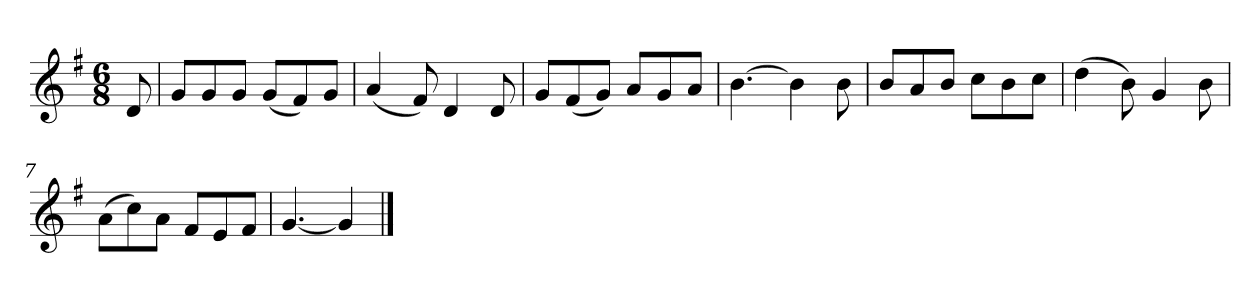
**kern
*part1
*staff1
*k[f#]
*M6/8
*MM119
=
8d
=1
8gL
8g
8gJ
(8gL
8f#)
8gJ
=2
(4a
8f#)
4d
8d
=3
8gL
(8f#
8gJ)
8aL
8g
8aJ
=4
[4.b
4b]
8b
=5
8bL
8a
8bJ
8ccL
8b
8ccJ
=6
(4dd
8b)
4g
8b
=7
(8aL
8cc)
8aJ
8f#L
8e
8f#J
=8
[4.g
4g]
==
*-
